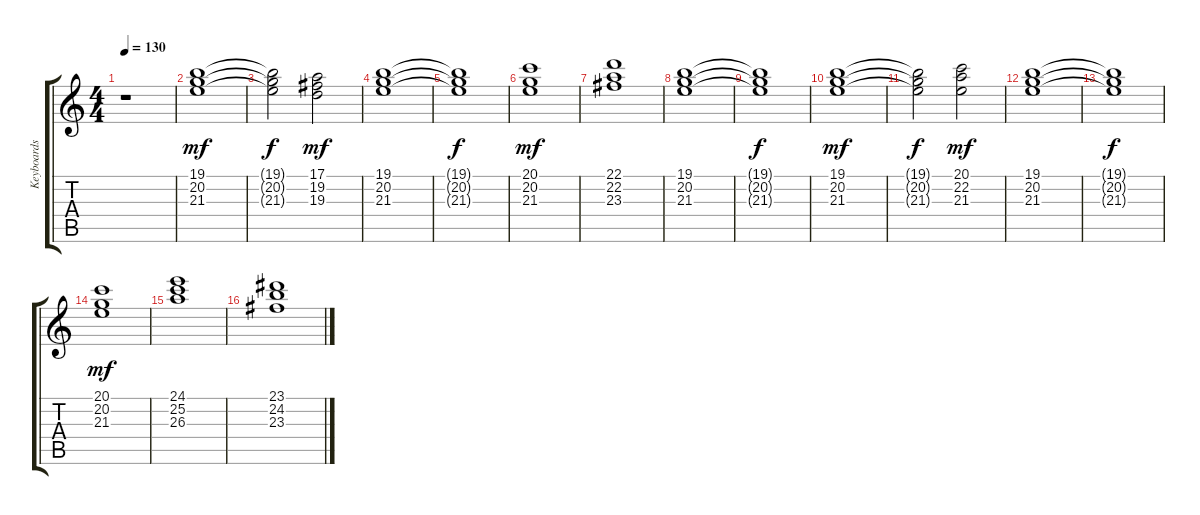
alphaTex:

\track ("Keyboards" "Keyboards") {instrument synthstrings2}
\staff {score tabs}
\tuning (E4 B3 G3 D3 A2 E2) {hide}
\ts (4 4)
\tempo 130
\clef g2
\ks c
r.1{dy f} |
(19.1 20.2 21.3).1{dy mf} |
(19.1{t} 20.2{t} 21.3{t}).2{dy f} (17.1 19.2 19.3).2{dy mf} |
(19.1 20.2 21.3).1 |
(19.1{t} 20.2{t} 21.3{t}).1{dy f} |
(20.1 20.2 21.3).1{dy mf} |
(22.1 22.2 23.3).1 |
(19.1 20.2 21.3).1 |
(19.1{t} 20.2{t} 21.3{t}).1{dy f} |
(19.1 20.2 21.3).1{dy mf} |
(19.1{t} 20.2{t} 21.3{t}).2{dy f} (20.1 22.2 21.3).2{dy mf} |
(19.1 20.2 21.3).1 |
(19.1{t} 20.2{t} 21.3{t}).1{dy f} |
(20.1 20.2 21.3).1{dy mf} |
(24.1 25.2 26.3).1 |
(23.1 24.2 23.3).1
